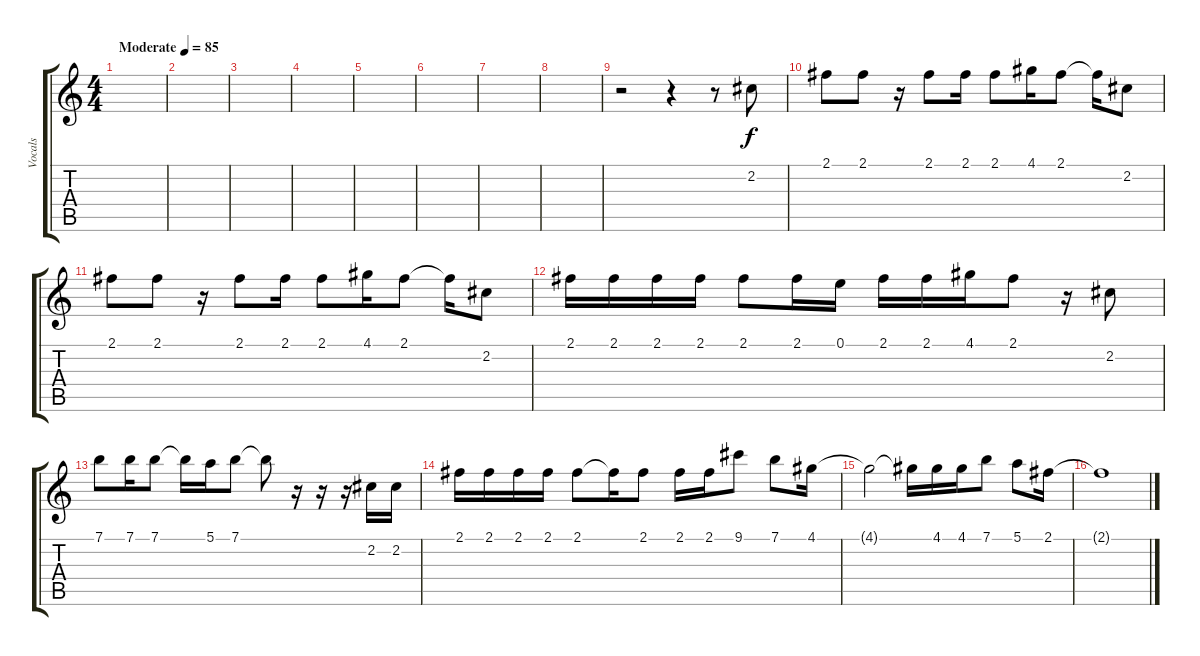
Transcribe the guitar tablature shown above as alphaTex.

\track ("Vocals" "Vocals") {instrument acousticguitarsteel}
\staff {score tabs}
\tuning (E4 B3 G3 D3 A2 E2) {hide}
\ts (4 4)
\tempo (85 "Moderate")
\clef g2
\ks c
|
|
|
|
|
|
|
|
r.2 r.4 r.8 2.2.8 |
2.1.8 2.1.8 r.16 2.1.8 2.1.16 2.1.8 4.1.16 2.1.8 2.1{t}.16 2.2.8 |
2.1.8 2.1.8 r.16 2.1.8 2.1.16 2.1.8 4.1.16 2.1.8 2.1{t}.16 2.2.8 |
2.1.16 2.1.16 2.1.16 2.1.16 2.1.8 2.1.16 0.1.16 2.1.16 2.1.16 4.1.16 2.1.8 r.16 2.2.8 |
7.1.8 7.1.16 7.1.8 7.1{t}.16 5.1.16 7.1.8 7.1{t}.8 r.16 r.16 r.16 2.2.16 2.2.16 |
2.1.16 2.1.16 2.1.16 2.1.16 2.1.8 2.1{t}.16 2.1.8 2.1.16 2.1.16 9.1.8 7.1.8 4.1.16 |
4.1{t}.2 4.1{t}.16 4.1.16 4.1.16 7.1.8 5.1.8 2.1.16 |
2.1{t}.1
